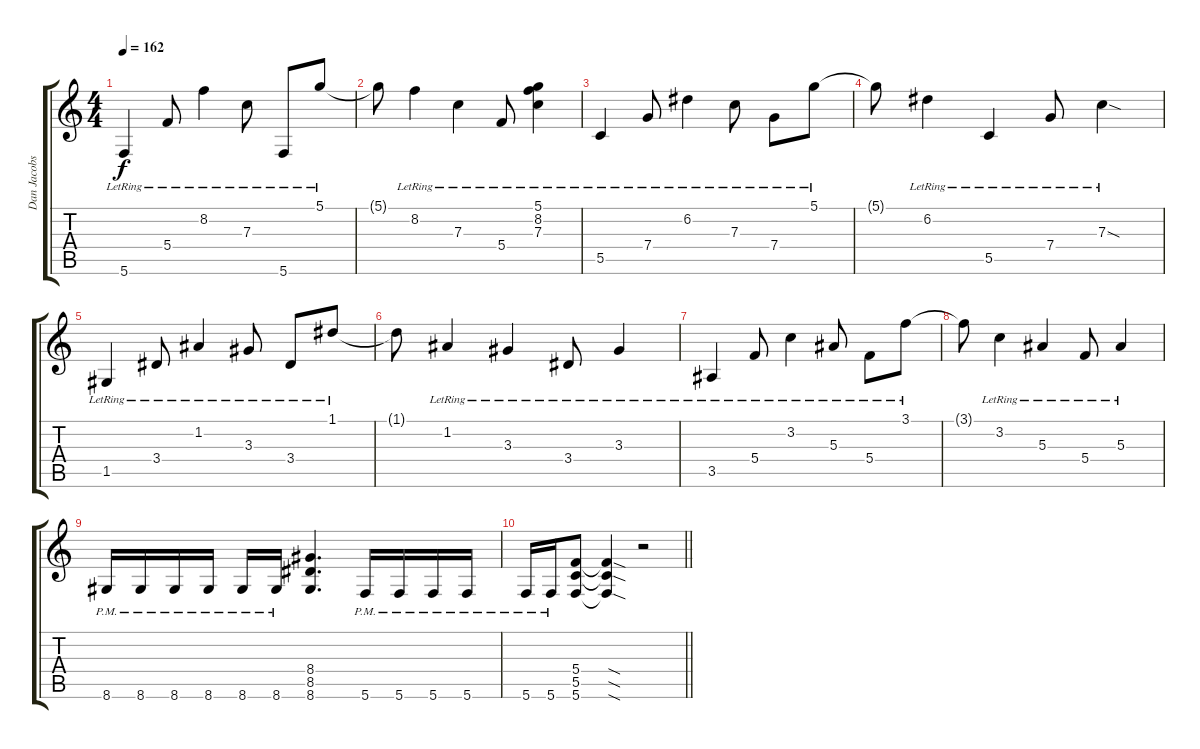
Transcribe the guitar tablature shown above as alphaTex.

\track ("Dan Jacobs" "Dan Jacobs") {instrument distortionguitar}
\staff {score tabs}
\tuning (D4 A3 F3 C3 G2 C2) {hide}
\ts (4 4)
\tempo 162
\clef g2
\ks c
5.6{lr}.4{dy f} 5.4{lr}.8 8.2{lr}.4 7.3{lr}.8 5.6{lr}.8 5.1{lr}.8 |
5.1{t}.8 8.2{lr}.4 7.3{lr}.4 5.4{lr}.8 (5.1{lr} 8.2{lr} 7.3{lr}).4 |
5.5{lr}.4 7.4{lr}.8 6.2{lr}.4 7.3{lr}.8 7.4{lr}.8 5.1{lr}.8 |
5.1{t}.8 6.2{lr}.4 5.5{lr}.4 7.4{lr}.8 7.3{sod lr}.4 |
1.5{lr}.4 3.4{lr}.8 1.2{lr}.4 3.3{lr}.8 3.4{lr}.8 1.1{lr}.8 |
1.1{t}.8 1.2{lr}.4 3.3{lr}.4 3.4{lr}.8 3.3{lr}.4 |
3.5{lr}.4 5.4{lr}.8 3.2{lr}.4 5.3{lr}.8 5.4{lr}.8 3.1{lr}.8 |
3.1{t}.8 3.2{lr}.4 5.3{lr}.4 5.4{lr}.8 5.3{lr}.4 |
8.6{pm}.16 8.6{pm}.16 8.6{pm}.16 8.6{pm}.16 8.6{pm}.16 8.6{pm}.16 (8.4 8.5 8.6).4{d} 5.6{pm}.16 5.6{pm}.16 5.6{pm}.16 5.6{pm}.16 |
\barLineRight lightlight
5.6{pm}.16 5.6{pm}.16 (5.4 5.5 5.6).8 (5.4{sod t} 5.5{sod t} 5.6{sod t}).4 r.2
